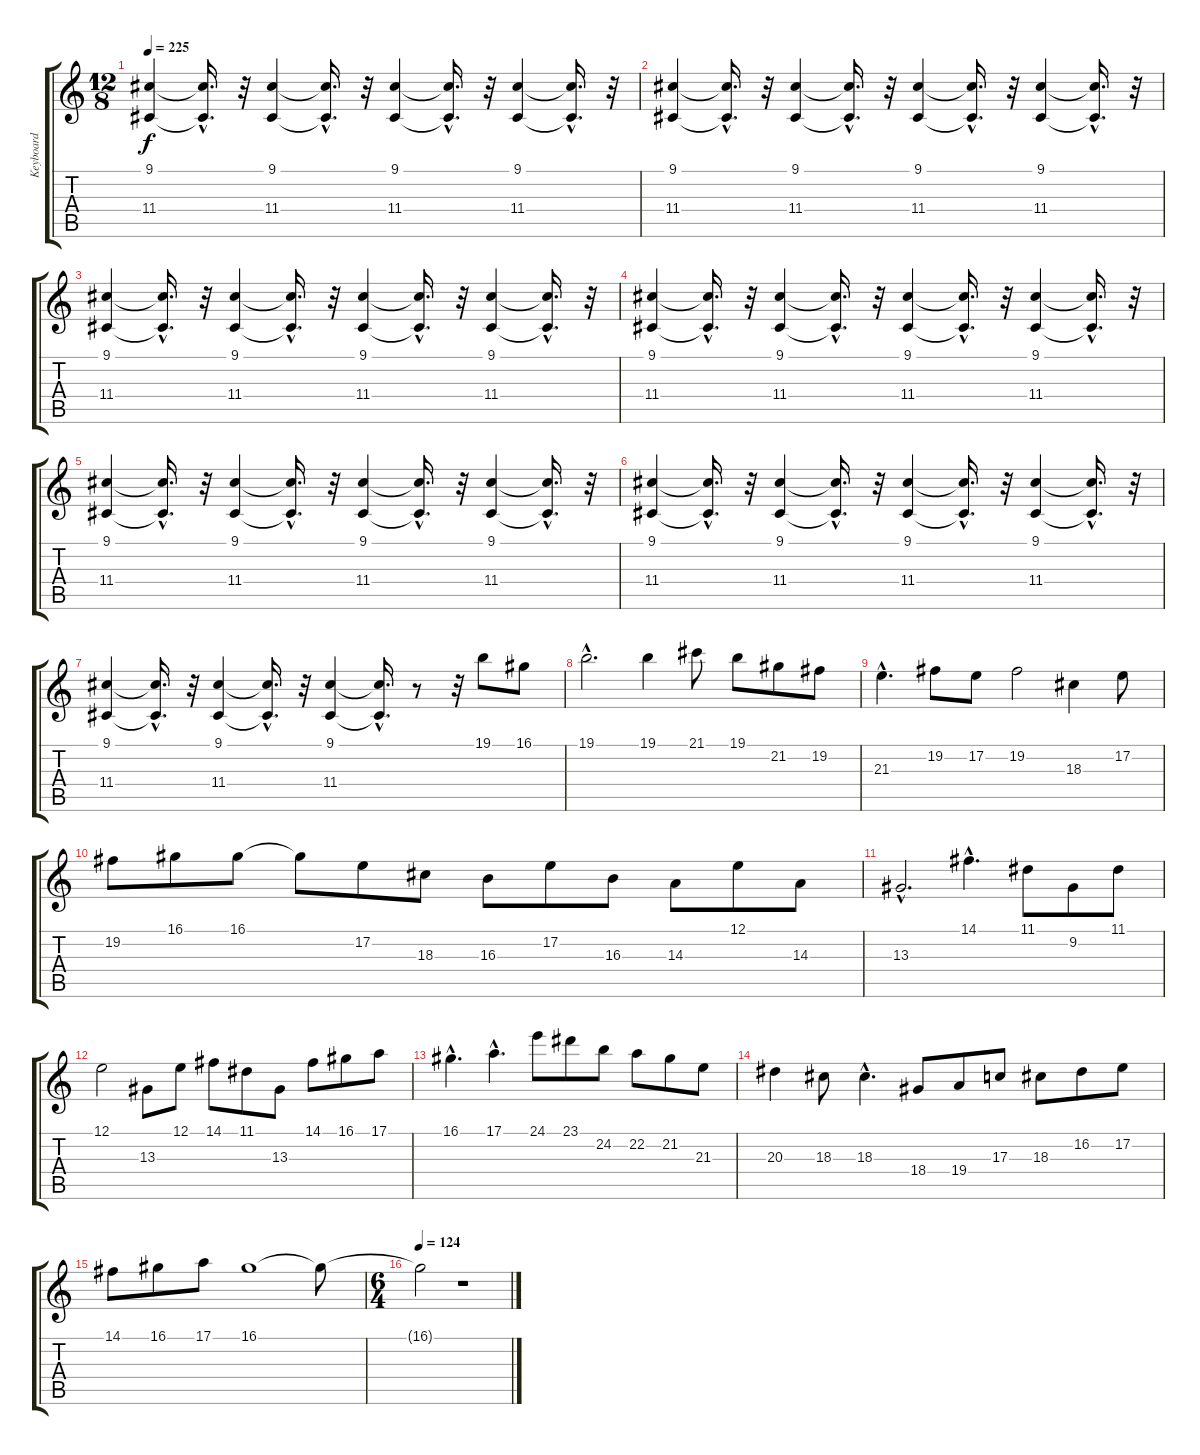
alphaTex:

\track ("Keyboard" "Keyboard") {instrument synthstrings2}
\staff {score tabs}
\tuning (E4 B3 G3 D3 A2 E2) {hide}
\ts (12 8)
\tempo 225
\clef g2
\ks c
(9.1 11.4).4{dy f} (9.1{hac t} 11.4{hac t}).16{d} r.32 (9.1 11.4).4 (9.1{hac t} 11.4{hac t}).16{d} r.32 (9.1 11.4).4 (9.1{hac t} 11.4{hac t}).16{d} r.32 (9.1 11.4).4 (9.1{hac t} 11.4{hac t}).16{d} r.32 |
(9.1 11.4).4 (9.1{hac t} 11.4{hac t}).16{d} r.32 (9.1 11.4).4 (9.1{hac t} 11.4{hac t}).16{d} r.32 (9.1 11.4).4 (9.1{hac t} 11.4{hac t}).16{d} r.32 (9.1 11.4).4 (9.1{hac t} 11.4{hac t}).16{d} r.32 |
(9.1 11.4).4 (9.1{hac t} 11.4{hac t}).16{d} r.32 (9.1 11.4).4 (9.1{hac t} 11.4{hac t}).16{d} r.32 (9.1 11.4).4 (9.1{hac t} 11.4{hac t}).16{d} r.32 (9.1 11.4).4 (9.1{hac t} 11.4{hac t}).16{d} r.32 |
(9.1 11.4).4 (9.1{hac t} 11.4{hac t}).16{d} r.32 (9.1 11.4).4 (9.1{hac t} 11.4{hac t}).16{d} r.32 (9.1 11.4).4 (9.1{hac t} 11.4{hac t}).16{d} r.32 (9.1 11.4).4 (9.1{hac t} 11.4{hac t}).16{d} r.32 |
(9.1 11.4).4 (9.1{hac t} 11.4{hac t}).16{d} r.32 (9.1 11.4).4 (9.1{hac t} 11.4{hac t}).16{d} r.32 (9.1 11.4).4 (9.1{hac t} 11.4{hac t}).16{d} r.32 (9.1 11.4).4 (9.1{hac t} 11.4{hac t}).16{d} r.32 |
(9.1 11.4).4 (9.1{hac t} 11.4{hac t}).16{d} r.32 (9.1 11.4).4 (9.1{hac t} 11.4{hac t}).16{d} r.32 (9.1 11.4).4 (9.1{hac t} 11.4{hac t}).16{d} r.32 (9.1 11.4).4 (9.1{hac t} 11.4{hac t}).16{d} r.32 |
(9.1 11.4).4 (9.1{hac t} 11.4{hac t}).16{d} r.32 (9.1 11.4).4 (9.1{hac t} 11.4{hac t}).16{d} r.32 (9.1 11.4).4 (9.1{hac t} 11.4{hac t}).16{d} r.8 r.32 19.1.8{volume 16} 16.1.8 |
19.1{hac}.2{d} 19.1.4 21.1.8 19.1.8 21.2.8 19.2.8 |
21.3{hac}.4{d} 19.2.8 17.2.8 19.2.2 18.3.4 17.2.8 |
19.2.8 16.1.8 16.1.8 16.1{t}.8 17.2.8 18.3.8 16.3.8 17.2.8 16.3.8 14.3.8 12.1.8 14.3.8 |
13.3{hac}.2{d} 14.1{hac}.4{d} 11.1.8 9.2.8 11.1.8 |
12.1.2 13.3.8 12.1.8 14.1.8 11.1.8 13.3.8 14.1.8 16.1.8 17.1.8 |
16.1{hac}.4{d} 17.1{hac}.4{d} 24.1.8 23.1.8 24.2.8 22.2.8 21.2.8 21.3.8 |
20.3.4 18.3.8 18.3{hac}.4{d} 18.4.8 19.4.8 17.3.8 18.3.8 16.2.8 17.2.8 |
14.1.8 16.1.8 17.1.8 16.1.1 16.1{t}.8 |
\ts (6 4)
\tempo 124
16.1{t}.2 r.1
